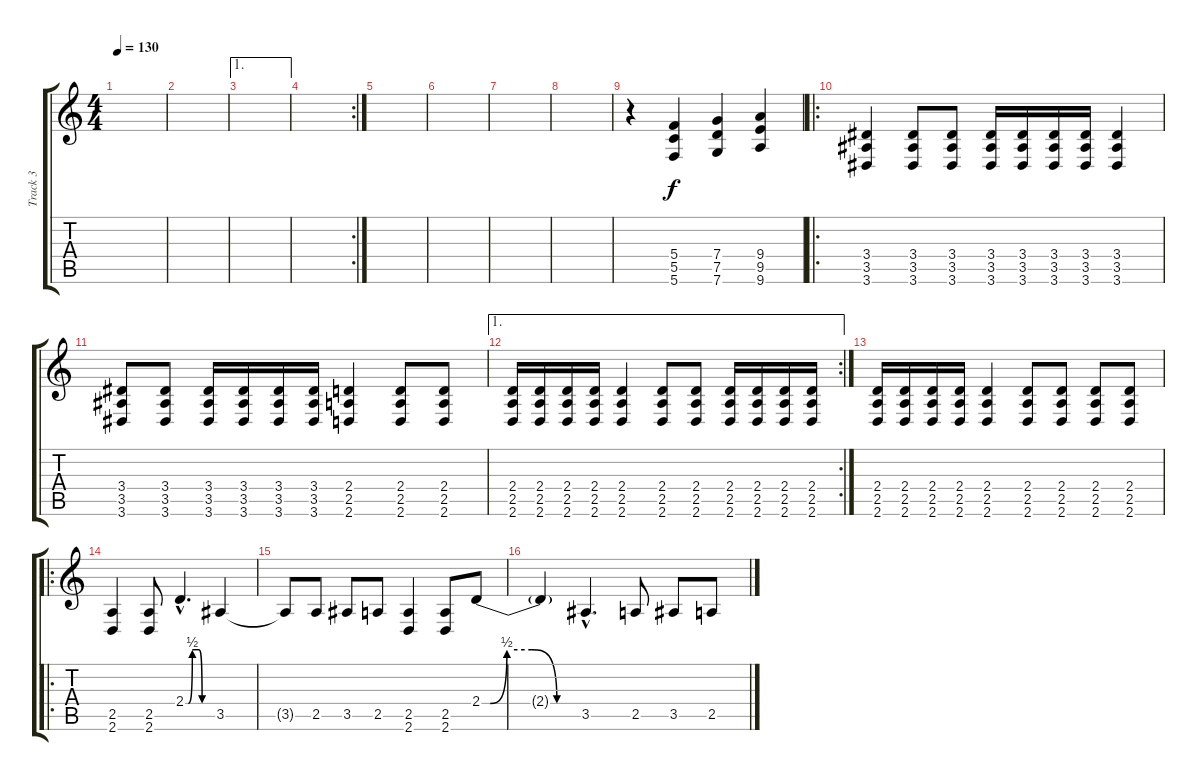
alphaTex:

\track ("Track 3" "Track 3") {instrument overdrivenguitar}
\staff {score tabs}
\tuning (D4 A3 F3 C3 G2 C2) {hide}
\ts (4 4)
\tempo 130
\clef g2
\ks c
|
|
\ae 1
|
\rc 2
|
|
|
|
|
r.4 (5.4 5.5 5.6).4 (7.4 7.5 7.6).4 (9.4 9.5 9.6).4 |
\ro
(3.4 3.5 3.6).4 (3.4 3.5 3.6).8 (3.4 3.5 3.6).8 (3.4 3.5 3.6).16 (3.4 3.5 3.6).16 (3.4 3.5 3.6).16 (3.4 3.5 3.6).16 (3.4 3.5 3.6).4 |
(3.4 3.5 3.6).8 (3.4 3.5 3.6).8 (3.4 3.5 3.6).16 (3.4 3.5 3.6).16 (3.4 3.5 3.6).16 (3.4 3.5 3.6).16 (2.4 2.5 2.6).4 (2.4 2.5 2.6).8 (2.4 2.5 2.6).8 |
\ae 1
\rc 2
(2.4 2.5 2.6).16 (2.4 2.5 2.6).16 (2.4 2.5 2.6).16 (2.4 2.5 2.6).16 (2.4 2.5 2.6).4 (2.4 2.5 2.6).8 (2.4 2.5 2.6).8 (2.4 2.5 2.6).16 (2.4 2.5 2.6).16 (2.4 2.5 2.6).16 (2.4 2.5 2.6).16 |
(2.4 2.5 2.6).16 (2.4 2.5 2.6).16 (2.4 2.5 2.6).16 (2.4 2.5 2.6).16 (2.4 2.5 2.6).4 (2.4 2.5 2.6).8 (2.4 2.5 2.6).8 (2.4 2.5 2.6).8 (2.4 2.5 2.6).8 |
\ro
(2.5 2.6).4 (2.5 2.6).8 2.4{be (custom 0 0 6 0 15 2 30 2 37 0 45 0 60 0) hac}.4{d} 3.5.4 |
3.5{t}.8 2.5.8 3.5.8 2.5.8 (2.5 2.6).4 (2.5 2.6).8 2.4{be (custom 0 0 5 0 15 2 30 2 45 0 60 0)}.8 |
2.4{t}.4 3.5{hac}.4{d} 2.5.8 3.5.8 2.5.8
